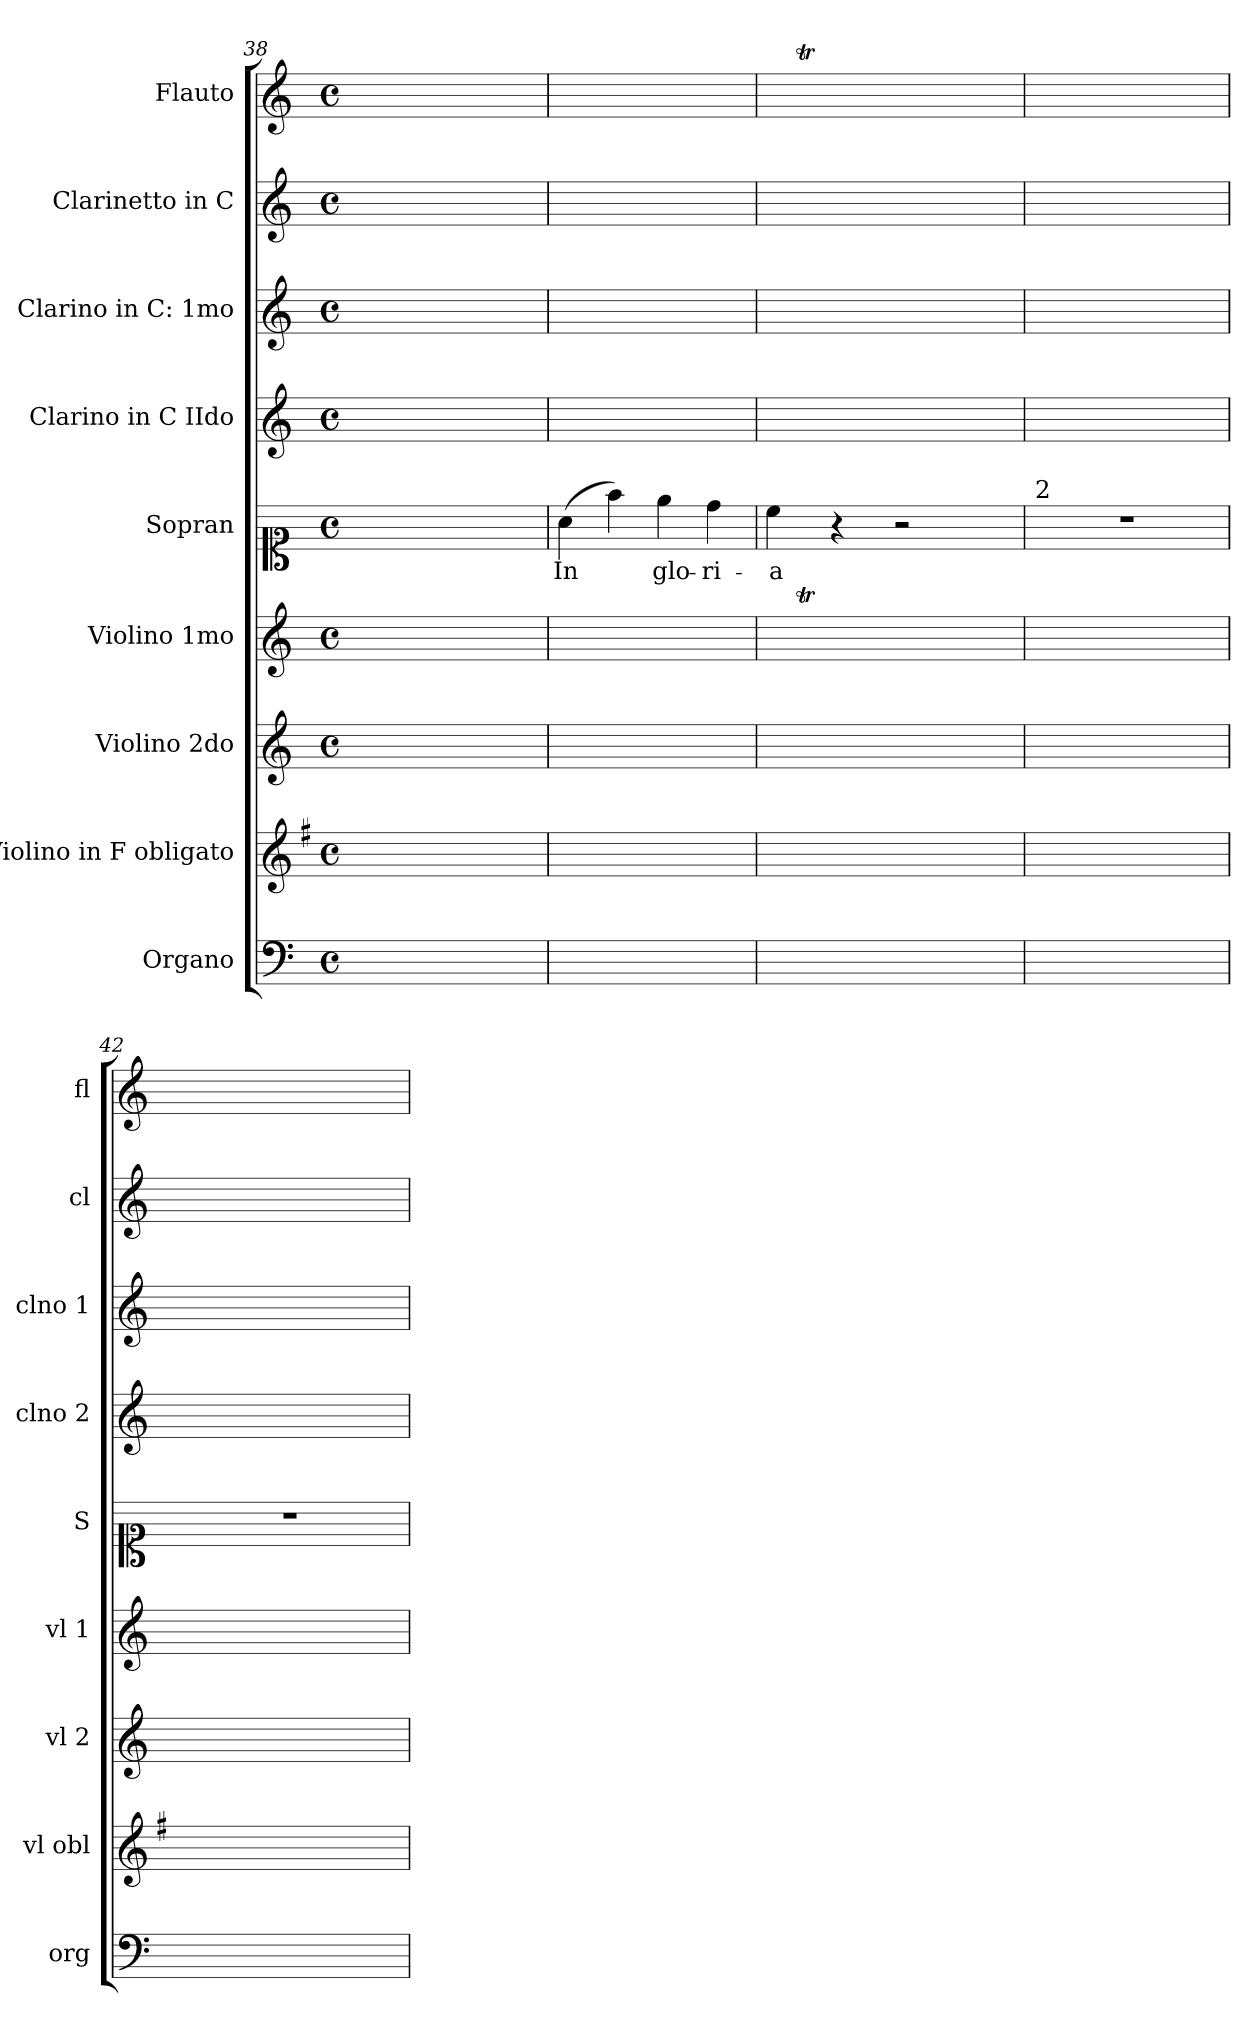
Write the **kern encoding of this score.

**kern	**kern	**kern	**kern	**kern	**text	**kern	**kern	**kern	**kern
*part9	*part8	*part7	*part6	*part5	*part5	*part4	*part3	*part2	*part1
*staff9	*staff8	*staff7	*staff6	*staff5	*staff5	*staff4	*staff3	*staff2	*staff1
*I"Organo	*I"Violino in F obligato	*I"Violino 2do	*I"Violino 1mo	*I"Sopran	*	*I"Clarino in C IIdo	*I"Clarino in C: 1mo	*I"Clarinetto in C	*I"Flauto
*I'org	*I'vl obl	*I'vl 2	*I'vl 1	*I'S	*	*I'clno 2	*I'clno 1	*I'cl	*I'fl
*clefF4	*clefG2	*clefG2	*clefG2	*clefC1	*	*clefG2	*clefG2	*clefG2	*clefG2
*	*ITrd4c7	*	*	*	*	*	*	*	*
*k[]	*k[]	*k[]	*k[]	*k[]	*	*k[]	*k[]	*k[]	*k[]
*C:	*C:	*C:	*C:	*C:	*	*C:	*C:	*C:	*C:
*M4/4	*M4/4	*M4/4	*M4/4	*M4/4	*	*M4/4	*M4/4	*M4/4	*M4/4
*met(c)	*met(c)	*met(c)	*met(c)	*met(c)	*	*met(c)	*met(c)	*met(c)	*met(c)
=38	=38	=38	=38	=38	=38	=38	=38	=38	=38
1ryy	4.c/yy	4.cc\yy	4.ee\yy	1ryy	.	1ryy	1ryy	4.e/yy	1ryy
.	8G/yy	8g/yy	8dd\yy	.	.	.	.	8d/yy	.
.	4E/yy	4e/yy	4cc\yy	.	.	.	.	4c/yy	.
.	4ryy	4ryy	4ryy	.	.	.	.	4ryy	.
=39	=39	=39	=39	=39	=39	=39	=39	=39	=39
*^	*	*	*	*	*	*	*	*	*
4F\yy	4ryy	4Ayy/ 4fyy/	4dyy/ 4ayy/	4fyy/ 4ayy/	(4a\	In	2ryy	2ryy	4ff\yy	4aa\yy
4D\yy	4ryy	4Ayy/ 4dyy/	4fyy/ 4ddyy/	4ayy\ 4ffyy\	4ff\)	.	.	.	4ff\yy	4fff\yy
4G\yy	4GG\yy	4cyy/ 4eyy/	4g/yy	4ccyy\ 4eeyy\	4ee\	glo-	4G/yy	4g/yy	4ee\yy	4eee\yy
4G\yy	4GG\yy	4Byy/ 4dyy/	4Gyy/ 4gyy/	4dyy/ 4ddyy/	4dd\	-ri-	4G/yy	4g/yy	4dd\yy	4ddd\yy
*v	*v	*	*	*	*	*	*	*	*	*
=40	=40	=40	=40	=40	=40	=40	=40	=40	=40
8C\Lyy	8cyy/ 8eyy/L	8Gyy/ 8gyy/L	8e/ 8ccyy/L	4cc\	-a	8c/Lyy	8cc\Lyy	8cc/Lyy	8ccc\Lyy
8G\yy	8G/yy	8g/Jyy	8ggT\yy	.	.	8G/yy	8g\yy	8g/yy	8ggT\yy
8c\yy	8c/yy	8cc/Lyy	8ccc\yy	4r	.	8c/yy	8cc\yy	8cc/yy	8ccc\yy
8G\Jyy	8G/Jyy	8g/Jyy	8gg\Jyy	.	.	8G/Jyy	8g\Jyy	8g/Jyy	8gg\Jyy
8E\Lyy	8E/Lyy	8e/Lyy	8ee\Lyy	2r	.	8e/Lyy	8e\Lyy	8e/Lyy	8ee\Lyy
8G\yy	8G/yy	8g/yy	8gg\yy	.	.	8g/yy	8g\yy	8g/yy	8gg\yy
8E\yy	8E/yy	8e/yy	8ee\yy	.	.	8e/yy	8e\yy	8e/yy	8ee\yy
8C\Jyy	8C/Jyy	8c/Jyy	8cc\Jyy	.	.	8c/Jyy	8c\Jyy	8c/Jyy	8cc\Jyy
=41	=41	=41	=41	=41	=41	=41	=41	=41	=41
!	!	!	!	!LO:TX:a:t=2	!	!	!	!	!
2.E\yy	4.B/yy	4.d/yy	4.dd\yy	1r	.	1ryy	1ryy	4.b\yy	1ryy
.	8A/yy	8c/yy	8cc\yy	.	.	.	.	8a/yy	.
.	4G#X/yy	4B/yy	4b\yy	.	.	.	.	4g#X/yy	.
4ryy	4ryy	4ryy	4ryy	.	.	.	.	4ryy	.
=42	=42	=42	=42	=42	=42	=42	=42	=42	=42
2E\yy	4.A/yy	4.c/yy	4.cc\yy	1r	.	1ryy	1ryy	4.a/yy	1ryy
.	8G#X/yy	8B/yy	8b\yy	.	.	.	.	8g#X/yy	.
4E\yy	4Fn/yy	4A/yy	4a\yy	.	.	.	.	4f/yy	.
4ryy	4ryy	4ryy	4ryy	.	.	.	.	4ryy	.
=	=	=	=	=	=	=	=	=	=
*-	*-	*-	*-	*-	*-	*-	*-	*-	*-
